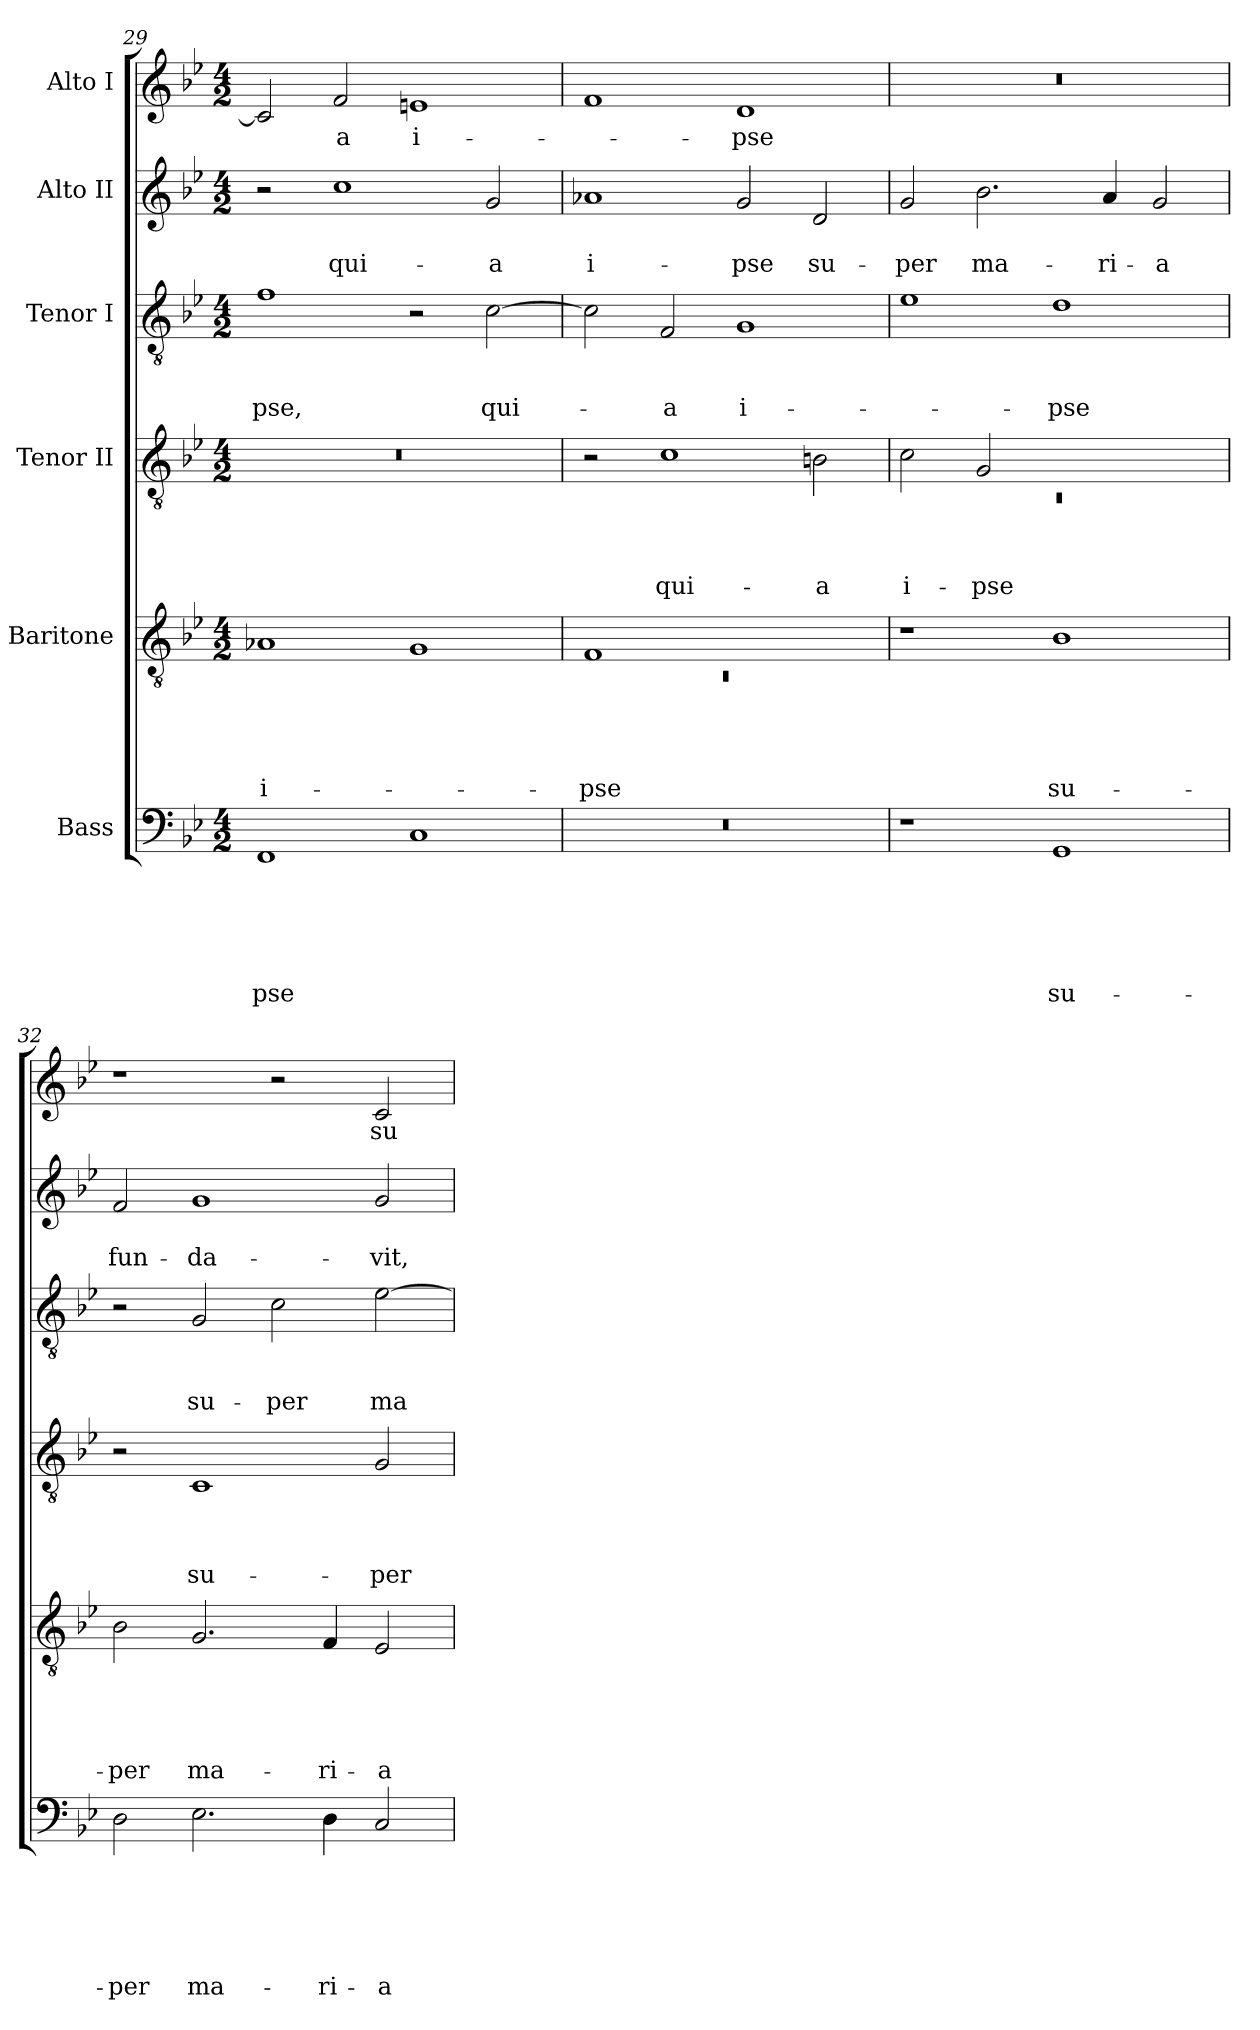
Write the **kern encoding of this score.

**kern	**text	**text	**text	**text	**text	**text	**kern	**text	**text	**text	**text	**text	**kern	**text	**text	**text	**text	**kern	**text	**text	**text	**kern	**text	**text	**kern	**text
*part6	*part6	*part6	*part6	*part6	*part6	*part6	*part5	*part5	*part5	*part5	*part5	*part5	*part4	*part4	*part4	*part4	*part4	*part3	*part3	*part3	*part3	*part2	*part2	*part2	*part1	*part1
*staff6	*staff6	*staff6	*staff6	*staff6	*staff6	*staff6	*staff5	*staff5	*staff5	*staff5	*staff5	*staff5	*staff4	*staff4	*staff4	*staff4	*staff4	*staff3	*staff3	*staff3	*staff3	*staff2	*staff2	*staff2	*staff1	*staff1
*I"Bass	*	*	*	*	*	*	*I"Baritone	*	*	*	*	*	*I"Tenor II	*	*	*	*	*I"Tenor I	*	*	*	*I"Alto II	*	*	*I"Alto I	*
*clefF4	*	*	*	*	*	*	*clefGv2	*	*	*	*	*	*clefGv2	*	*	*	*	*clefGv2	*	*	*	*clefG2	*	*	*clefG2	*
*k[b-e-]	*	*	*	*	*	*	*k[b-e-]	*	*	*	*	*	*k[b-e-]	*	*	*	*	*k[b-e-]	*	*	*	*k[b-e-]	*	*	*k[b-e-]	*
*B-:	*	*	*	*	*	*	*B-:	*	*	*	*	*	*B-:	*	*	*	*	*B-:	*	*	*	*B-:	*	*	*B-:	*
*M4/2	*	*	*	*	*	*	*M4/2	*	*	*	*	*	*M4/2	*	*	*	*	*M4/2	*	*	*	*M4/2	*	*	*M4/2	*
=29	=29	=29	=29	=29	=29	=29	=29	=29	=29	=29	=29	=29	=29	=29	=29	=29	=29	=29	=29	=29	=29	=29	=29	=29	=29	=29
!	!	!	!	!	!	!LO:LY:b	!	!	!	!	!	!LO:LY:b:rj	!LO:N:vis=1	!	!	!	!	!	!	!	!LO:LY:b	!	!	!	!	!
1FF	.	.	.	.	.	-pse	1A-X	.	.	.	.	i-	0r	.	.	.	.	1f	.	.	-pse,	2r	.	.	2c/]	.
!	!	!	!	!	!	!	!	!	!	!	!	!	!	!	!	!	!	!	!	!	!	!	!	!LO:LY:b	!	!LO:LY:b
.	.	.	.	.	.	.	.	.	.	.	.	.	.	.	.	.	.	.	.	.	.	1cc	.	qui-	2f/	-a
!	!	!	!	!	!	!	!	!	!	!	!	!	!	!	!	!	!	!	!	!	!	!	!	!	!	!LO:LY:b:rj
1C	.	.	.	.	.	.	1G	.	.	.	.	.	.	.	.	.	.	2r	.	.	.	.	.	.	1en	i-
!	!	!	!	!	!	!	!	!	!	!	!	!	!	!	!	!	!	!	!	!	!LO:LY:b	!	!	!LO:LY:b	!	!
.	.	.	.	.	.	.	.	.	.	.	.	.	.	.	.	.	.	[>2c\	.	.	qui-	2g/	.	-a	.	.
!!LO:PB:g=z
=30	=30	=30	=30	=30	=30	=30	=30	=30	=30	=30	=30	=30	=30	=30	=30	=30	=30	=30	=30	=30	=30	=30	=30	=30	=30	=30
*	*	*	*	*	*	*	*^	*	*	*	*	*	*	*	*	*	*	*	*	*	*	*	*	*	*	*
!LO:N:vis=1	!	!	!	!	!	!	!	!LO:N:vis=1	!	!	!	!	!LO:LY:b	!	!	!	!	!	!	!	!	!	!	!	!LO:LY:b:rj	!	!
0r	.	.	.	.	.	.	1F	0rC	.	.	.	.	-pse	2r	.	.	.	.	2c\]	.	.	.	1a-X	.	i-	1f	.
!	!	!	!	!	!	!	!	!	!	!	!	!	!	!	!	!	!	!LO:LY:b	!	!	!	!LO:LY:b	!	!	!	!	!
.	.	.	.	.	.	.	.	.	.	.	.	.	.	1c	.	.	.	qui-	2F/	.	.	-a	.	.	.	.	.
!	!	!	!	!	!	!	!	!	!	!	!	!	!	!	!	!	!	!	!	!	!	!LO:LY:b:rj	!	!	!LO:LY:b	!	!LO:LY:b
.	.	.	.	.	.	.	1ryy	.	.	.	.	.	.	.	.	.	.	.	1G	.	.	i-	2g/	.	-pse	1d	-pse
!	!	!	!	!	!	!	!	!	!	!	!	!	!	!	!	!	!	!LO:LY:b	!	!	!	!	!	!	!LO:LY:b	!	!
.	.	.	.	.	.	.	.	.	.	.	.	.	.	2Bn\	.	.	.	-a	.	.	.	.	2d/	.	su-	.	.
*	*	*	*	*	*	*	*v	*v	*	*	*	*	*	*	*	*	*	*	*	*	*	*	*	*	*	*	*
=31	=31	=31	=31	=31	=31	=31	=31	=31	=31	=31	=31	=31	=31	=31	=31	=31	=31	=31	=31	=31	=31	=31	=31	=31	=31	=31
*	*	*	*	*	*	*	*	*	*	*	*	*	*^	*	*	*	*	*	*	*	*	*	*	*	*	*
!	!	!	!	!	!	!	!	!	!	!	!	!	!	!LO:N:vis=1	!	!	!	!LO:LY:b	!	!	!	!	!	!	!LO:LY:b	!LO:N:vis=1	!
1r	.	.	.	.	.	.	1r	.	.	.	.	.	2c\	0rC	.	.	.	i-	1e-	.	.	.	2g/	.	-per	0r	.
!	!	!	!	!	!	!	!	!	!	!	!	!	!	!	!	!	!	!LO:LY:b	!	!	!	!	!	!	!LO:LY:b	!	!
.	.	.	.	.	.	.	.	.	.	.	.	.	2G/	.	.	.	.	-pse	.	.	.	.	2.b-\	.	ma-	.	.
!	!	!	!	!	!	!LO:LY:b	!	!	!	!	!	!LO:LY:b	!	!	!	!	!	!	!	!	!	!LO:LY:b	!	!	!	!	!
1GG	.	.	.	.	.	su-	1B-	.	.	.	.	su-	1ryy	.	.	.	.	.	1d	.	.	-pse	.	.	.	.	.
!	!	!	!	!	!	!	!	!	!	!	!	!	!	!	!	!	!	!	!	!	!	!	!	!	!LO:LY:b	!	!
.	.	.	.	.	.	.	.	.	.	.	.	.	.	.	.	.	.	.	.	.	.	.	4a/	.	-ri-	.	.
!	!	!	!	!	!	!	!	!	!	!	!	!	!	!	!	!	!	!	!	!	!	!	!	!	!LO:LY:b	!	!
.	.	.	.	.	.	.	.	.	.	.	.	.	.	.	.	.	.	.	.	.	.	.	2g/	.	-a	.	.
*	*	*	*	*	*	*	*	*	*	*	*	*	*v	*v	*	*	*	*	*	*	*	*	*	*	*	*	*
=32	=32	=32	=32	=32	=32	=32	=32	=32	=32	=32	=32	=32	=32	=32	=32	=32	=32	=32	=32	=32	=32	=32	=32	=32	=32	=32
!	!	!	!	!	!	!LO:LY:b	!	!	!	!	!	!LO:LY:b	!	!	!	!	!	!	!	!	!	!	!	!LO:LY:b	!	!
2D\	.	.	.	.	.	-per	2B-\	.	.	.	.	-per	2r	.	.	.	.	2r	.	.	.	2f/	.	fun-	1r	.
!	!	!	!	!	!	!LO:LY:b	!	!	!	!	!	!LO:LY:b	!	!	!	!	!LO:LY:b	!	!	!	!LO:LY:b	!	!	!LO:LY:b	!	!
2.E-\	.	.	.	.	.	ma-	2.G/	.	.	.	.	ma-	1C	.	.	.	su-	2G/	.	.	su-	1g	.	-da-	.	.
!	!	!	!	!	!	!	!	!	!	!	!	!	!	!	!	!	!	!	!	!	!LO:LY:b	!	!	!	!	!
.	.	.	.	.	.	.	.	.	.	.	.	.	.	.	.	.	.	2c\	.	.	-per	.	.	.	2r	.
!	!	!	!	!	!	!LO:LY:b	!	!	!	!	!	!LO:LY:b	!	!	!	!	!	!	!	!	!	!	!	!	!	!
4D\	.	.	.	.	.	-ri-	4F/	.	.	.	.	-ri-	.	.	.	.	.	.	.	.	.	.	.	.	.	.
!	!	!	!	!	!	!LO:LY:b	!	!	!	!	!	!LO:LY:b	!	!	!	!	!LO:LY:b	!	!	!	!LO:LY:b	!	!	!LO:LY:b	!	!LO:LY:b
2C/	.	.	.	.	.	-a	2E-/	.	.	.	.	-a	2G/	.	.	.	-per	[>2e-\	.	.	ma-	2g/	.	-vit,	2c/	su-
=	=	=	=	=	=	=	=	=	=	=	=	=	=	=	=	=	=	=	=	=	=	=	=	=	=	=
*-	*-	*-	*-	*-	*-	*-	*-	*-	*-	*-	*-	*-	*-	*-	*-	*-	*-	*-	*-	*-	*-	*-	*-	*-	*-	*-
